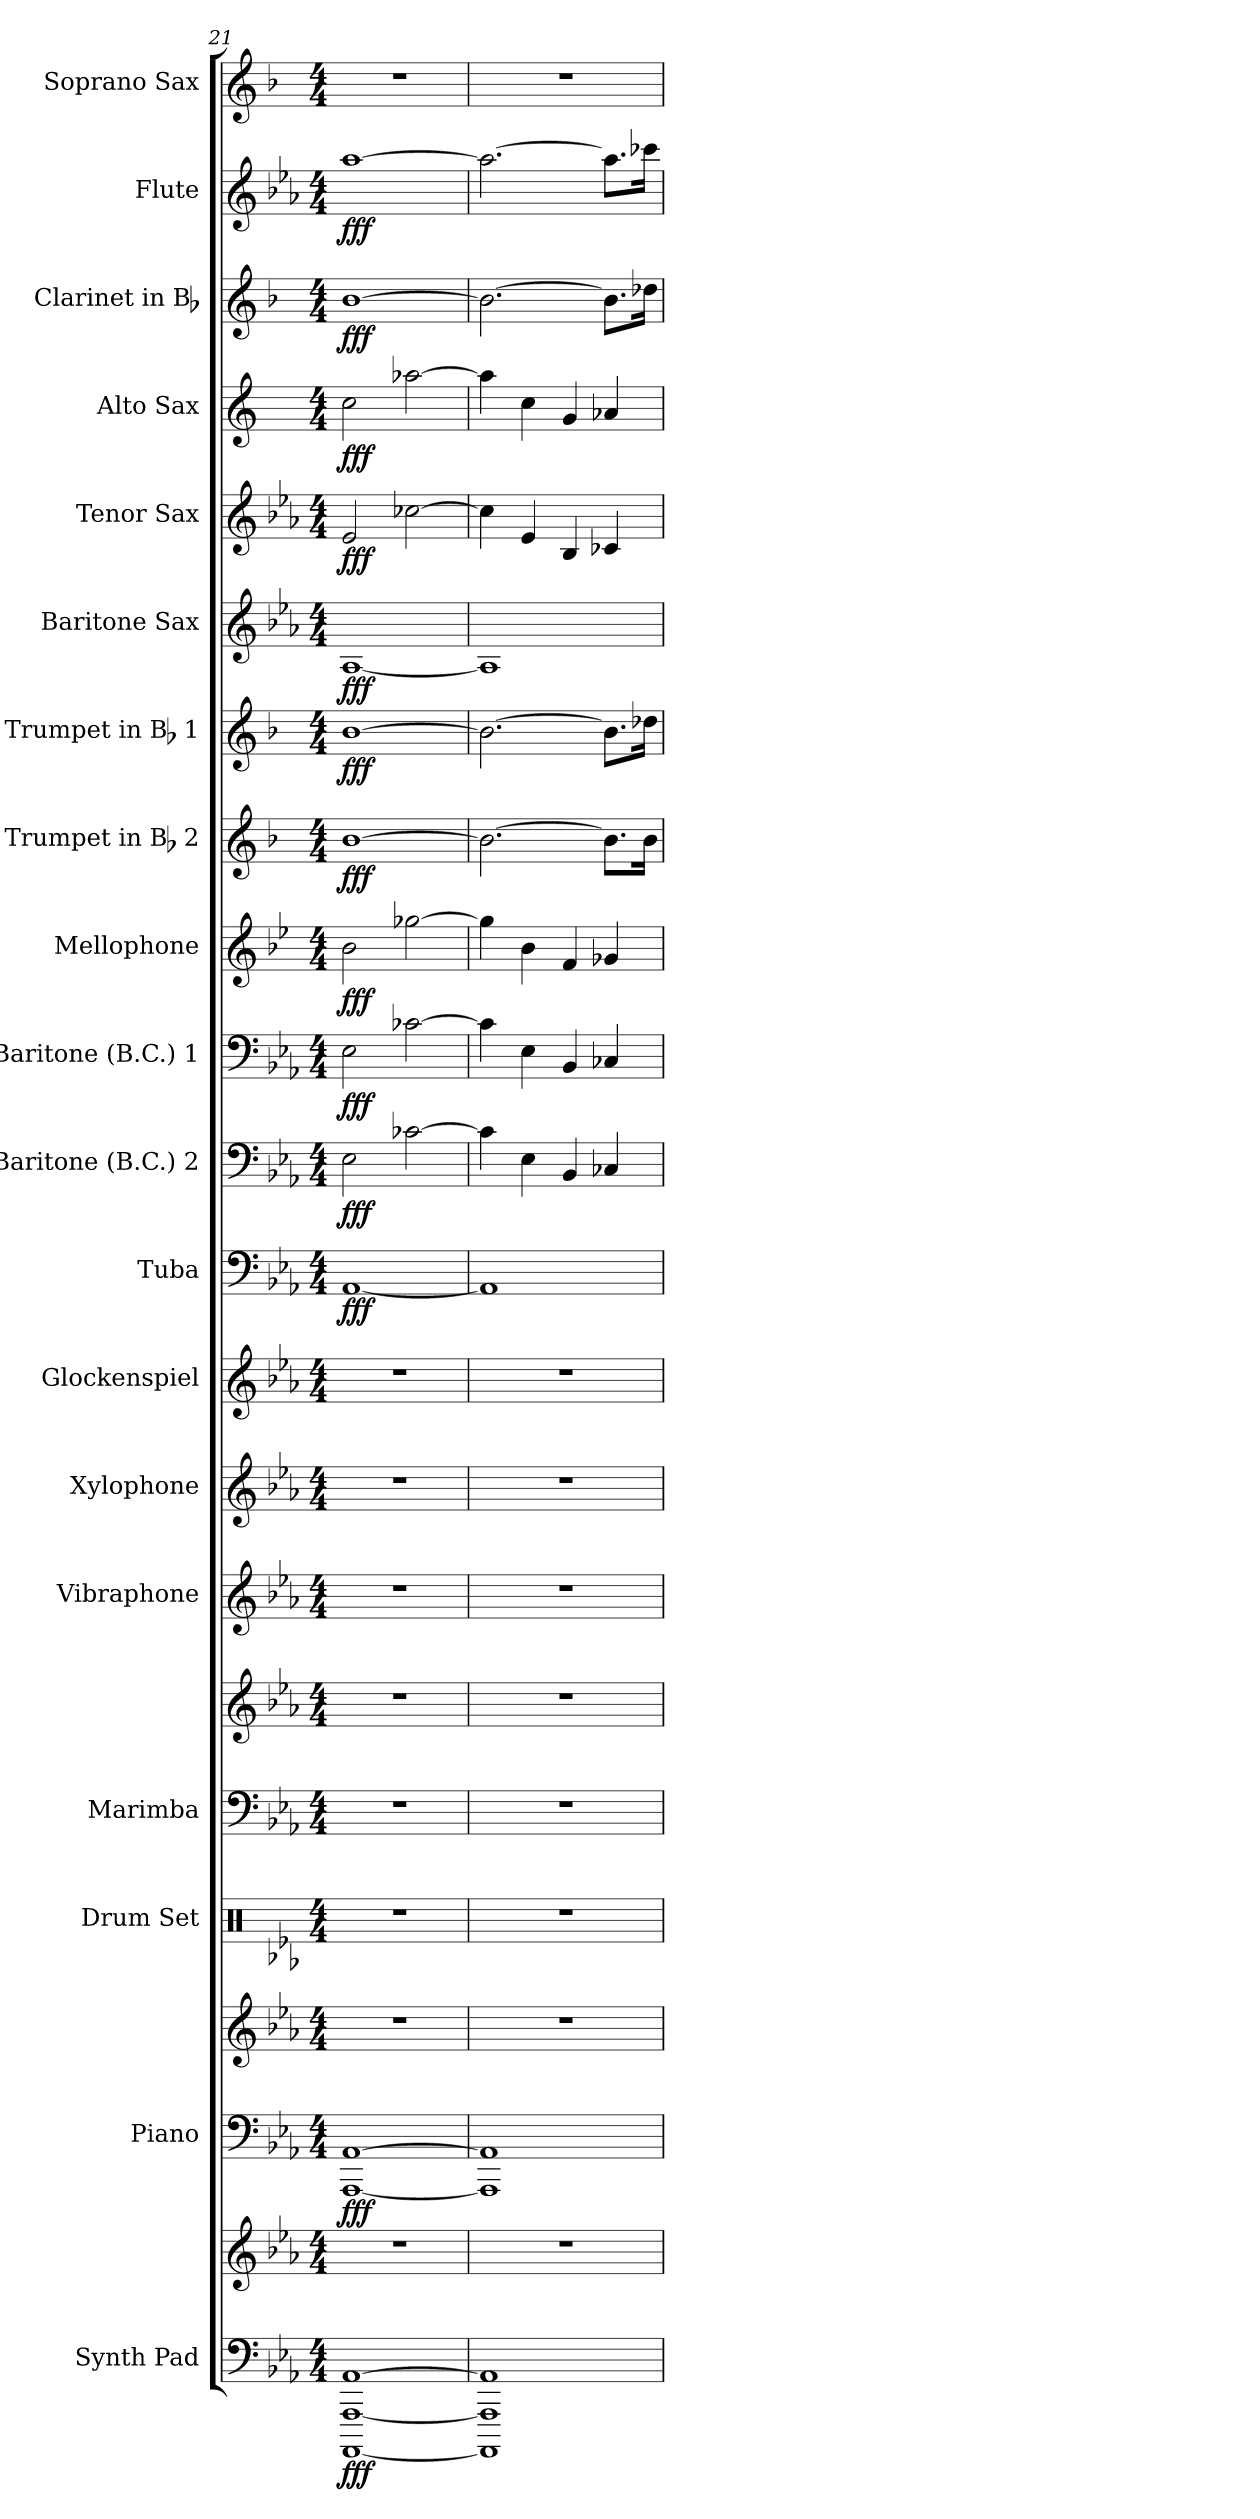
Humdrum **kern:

**kern	**kern	**dynam	**kern	**kern	**dynam	**kern	**kern	**kern	**kern	**kern	**kern	**kern	**dynam	**kern	**dynam	**kern	**dynam	**kern	**dynam	**kern	**dynam	**kern	**dynam	**kern	**dynam	**kern	**dynam	**kern	**dynam	**kern	**dynam	**kern	**dynam	**kern
*part19	*part19	*part19	*part18	*part18	*part18	*part17	*part16	*part16	*part15	*part14	*part13	*part12	*part12	*part11	*part11	*part10	*part10	*part9	*part9	*part8	*part8	*part7	*part7	*part6	*part6	*part5	*part5	*part4	*part4	*part3	*part3	*part2	*part2	*part1
*staff22	*staff21	*staff21/22	*staff20	*staff19	*staff19/20	*staff18	*staff17	*staff16	*staff15	*staff14	*staff13	*staff12	*staff12	*staff11	*staff11	*staff10	*staff10	*staff9	*staff9	*staff8	*staff8	*staff7	*staff7	*staff6	*staff6	*staff5	*staff5	*staff4	*staff4	*staff3	*staff3	*staff2	*staff2	*staff1
*I"Synth Pad	*	*	*I"Piano	*	*	*I"Drum Set	*I"Marimba	*	*I"Vibraphone	*I"Xylophone	*I"Glockenspiel	*I"Tuba	*	*I"Baritone (B.C.) 2	*	*I"Baritone (B.C.) 1	*	*I"Mellophone	*	*I"Trumpet in Bb 2	*	*I"Trumpet in Bb 1	*	*I"Baritone Sax	*	*I"Tenor Sax	*	*I"Alto Sax	*	*I"Clarinet in Bb	*	*I"Flute	*	*I"Soprano Sax
*I'Pad	*	*	*I'Pno.	*	*	*I'D. S.	*I'Mrb.	*	*I'Vib.	*I'Xyl.	*I'Glk.	*I'Tuba	*	*I'Bar. 2	*	*I'Bar. 1	*	*I'Mello.	*	*	*	*	*	*I'B. Sx.	*	*I'T. Sx.	*	*I'A. Sx.	*	*	*	*I'Fl.	*	*I'S. Sx.
*clefF4	*clefG2	*	*clefF4	*clefG2	*	*clefX	*clefF4	*clefG2	*clefG2	*clefG2	*clefG2	*clefF4	*	*clefF4	*	*clefF4	*	*clefG2	*	*clefG2	*	*clefG2	*	*clefG2	*	*clefG2	*	*clefG2	*	*clefG2	*	*clefG2	*	*clefG2
*	*	*	*	*	*	*	*	*	*	*ITrd-7c-12	*ITrd-14c-24	*	*	*	*	*	*	*ITrd4c7	*	*ITrd1c2	*	*ITrd1c2	*	*ITrd12c21	*	*ITrd8c14	*	*ITrd5c9	*	*ITrd1c2	*	*	*	*ITrd1c2
*k[b-e-a-]	*k[b-e-a-]	*	*k[b-e-a-]	*k[b-e-a-]	*	*k[b-e-a-]	*k[b-e-a-]	*k[b-e-a-]	*k[b-e-a-]	*k[b-e-a-]	*k[b-e-a-]	*k[b-e-a-]	*	*k[b-e-a-]	*	*k[b-e-a-]	*	*k[b-e-a-]	*	*k[b-e-a-]	*	*k[b-e-a-]	*	*k[b-e-a-]	*	*k[b-e-a-]	*	*k[b-e-a-]	*	*k[b-e-a-]	*	*k[b-e-a-]	*	*k[b-e-a-]
*E-:	*E-:	*	*E-:	*E-:	*	*E-:	*E-:	*E-:	*E-:	*E-:	*E-:	*E-:	*	*E-:	*	*E-:	*	*E-:	*	*E-:	*	*E-:	*	*	*	*E-:	*	*	*	*E-:	*	*E-:	*	*E-:
*M4/4	*M4/4	*	*M4/4	*M4/4	*	*M4/4	*M4/4	*M4/4	*M4/4	*M4/4	*M4/4	*M4/4	*	*M4/4	*	*M4/4	*	*M4/4	*	*M4/4	*	*M4/4	*	*M4/4	*	*M4/4	*	*M4/4	*	*M4/4	*	*M4/4	*	*M4/4
=21	=21	=21	=21	=21	=21	=21	=21	=21	=21	=21	=21	=21	=21	=21	=21	=21	=21	=21	=21	=21	=21	=21	=21	=21	=21	=21	=21	=21	=21	=21	=21	=21	=21	=21
!	!	!LO:DY:b=2	!	!	!LO:DY:b=2	!	!	!	!	!	!	!	!LO:DY:b	!	!LO:DY:b	!	!LO:DY:b	!	!LO:DY:b	!	!LO:DY:b	!	!LO:DY:b	!	!LO:DY:b	!	!LO:DY:b	!	!LO:DY:b	!	!LO:DY:b	!	!LO:DY:b	!
[1AAAA- [1AAA- [1AA-	1r	fff	[1AAA- [1AA-	1r	fff	1r	1r	1r	1r	1r	1r	[1AA-	fff	2E-\	fff	2E-\	fff	2e-\	fff	[1a-	fff	[1a-	fff	[1AA-	fff	2E-/	fff	2e-\	fff	[1a-	fff	[1aa-	fff	1r
.	.	.	.	.	.	.	.	.	.	.	.	.	.	[2c-X\	.	[2c-X\	.	[2cc-X\	.	.	.	.	.	.	.	[2c-X\	.	[2cc-X\	.	.	.	.	.	.
=22	=22	=22	=22	=22	=22	=22	=22	=22	=22	=22	=22	=22	=22	=22	=22	=22	=22	=22	=22	=22	=22	=22	=22	=22	=22	=22	=22	=22	=22	=22	=22	=22	=22	=22
1AAAA-] 1AAA-] 1AA-]	1r	.	1AAA-] 1AA-]	1r	.	1r	1r	1r	1r	1r	1r	1AA-]	.	4c-\]	.	4c-\]	.	4cc-\]	.	2.a-\_	.	2.a-\_	.	1AA-]	.	4c-\]	.	4cc-\]	.	2.a-\_	.	2.aa-\_	.	1r
.	.	.	.	.	.	.	.	.	.	.	.	.	.	4E-\	.	4E-\	.	4e-\	.	.	.	.	.	.	.	4E-/	.	4e-\	.	.	.	.	.	.
.	.	.	.	.	.	.	.	.	.	.	.	.	.	4BB-/	.	4BB-/	.	4B-/	.	.	.	.	.	.	.	4BB-/	.	4B-/	.	.	.	.	.	.
.	.	.	.	.	.	.	.	.	.	.	.	.	.	4C-X/	.	4C-X/	.	4c-X/	.	8.a-\L]	.	8.a-\L]	.	.	.	4C-X/	.	4c-X/	.	8.a-\L]	.	8.aa-\L]	.	.
.	.	.	.	.	.	.	.	.	.	.	.	.	.	.	.	.	.	.	.	16a-\Jk	.	16cc-X\Jk	.	.	.	.	.	.	.	16cc-X\Jk	.	16ccc-X\Jk	.	.
=	=	=	=	=	=	=	=	=	=	=	=	=	=	=	=	=	=	=	=	=	=	=	=	=	=	=	=	=	=	=	=	=	=	=
*-	*-	*-	*-	*-	*-	*-	*-	*-	*-	*-	*-	*-	*-	*-	*-	*-	*-	*-	*-	*-	*-	*-	*-	*-	*-	*-	*-	*-	*-	*-	*-	*-	*-	*-
